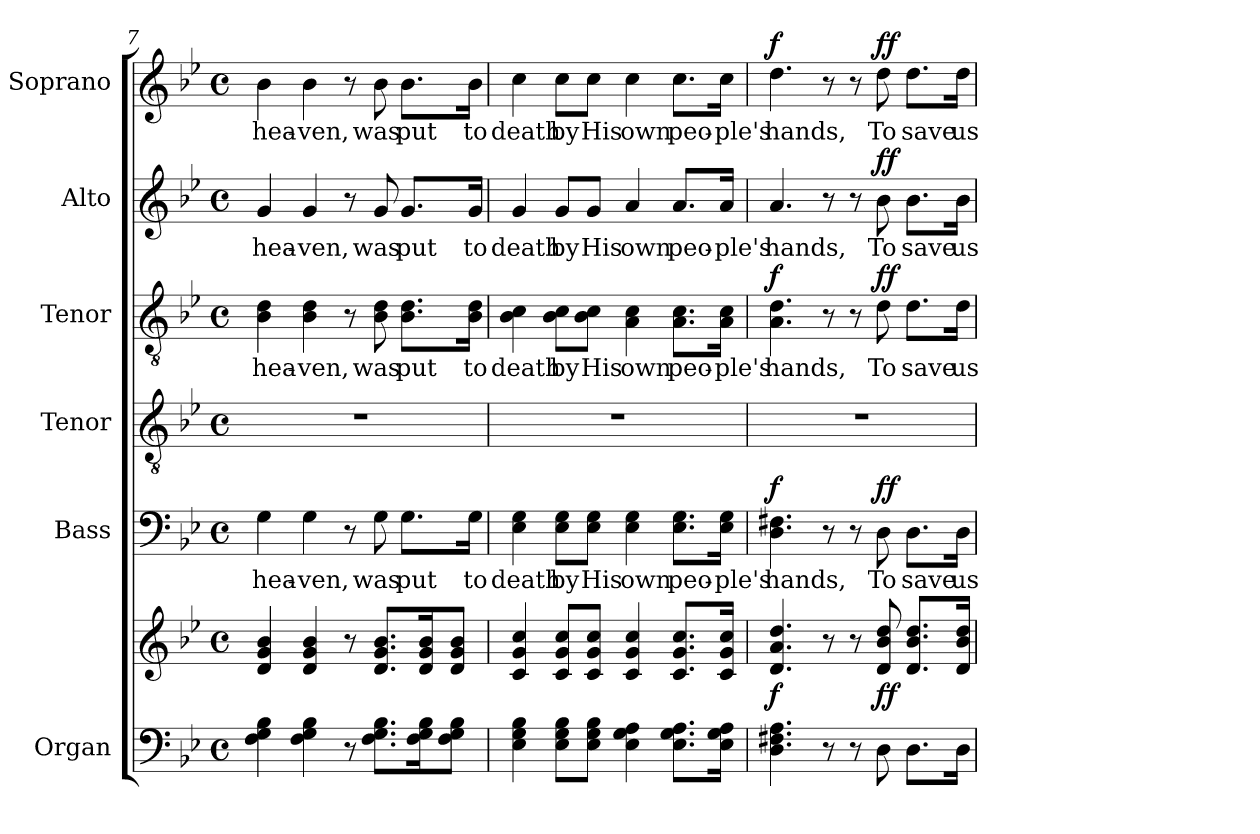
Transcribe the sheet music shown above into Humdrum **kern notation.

**kern	**kern	**dynam	**kern	**text	**dynam	**kern	**kern	**text	**dynam	**kern	**text	**dynam	**kern	**text	**dynam
*part6	*part6	*part6	*part5	*part5	*part5	*part4	*part3	*part3	*part3	*part2	*part2	*part2	*part1	*part1	*part1
*staff7	*staff6	*staff6/7	*staff5	*staff5	*staff5	*staff4	*staff3	*staff3	*staff3	*staff2	*staff2	*staff2	*staff1	*staff1	*staff1
*I"Organ	*	*	*I"Bass	*	*	*I"Tenor	*I"Tenor	*	*	*I"Alto	*	*	*I"Soprano	*	*
*I'Org.	*	*	*I'B.	*	*	*I'T.	*I'T.	*	*	*I'A.	*	*	*I'S.	*	*
*clefF4	*clefG2	*	*clefF4	*	*	*clefGv2	*clefGv2	*	*	*clefG2	*	*	*clefG2	*	*
*	*	*	*	*	*	*ITrd7c12	*ITrd7c12	*	*	*	*	*	*	*	*
*k[b-e-]	*k[b-e-]	*	*k[b-e-]	*	*	*k[b-e-]	*k[b-e-]	*	*	*k[b-e-]	*	*	*k[b-e-]	*	*
*B-:	*B-:	*	*B-:	*	*	*B-:	*B-:	*	*	*B-:	*	*	*B-:	*	*
*M4/4	*M4/4	*	*M4/4	*	*	*M4/4	*M4/4	*	*	*M4/4	*	*	*M4/4	*	*
*met(c)	*met(c)	*	*met(c)	*	*	*met(c)	*met(c)	*	*	*met(c)	*	*	*met(c)	*	*
=7	=7	=7	=7	=7	=7	=7	=7	=7	=7	=7	=7	=7	=7	=7	=7
!	!	!	!	!LO:LY:b:color=#000000	!	!	!	!	!	!	!	!	!	!	!
!	!	!	!	!	!	!	!	!LO:LY:b:color=#000000	!	!	!	!	!	!	!
!	!	!	!	!	!	!	!	!	!	!	!LO:LY:b:color=#000000	!	!	!	!
!	!	!	!	!	!	!	!	!	!	!	!	!	!	!LO:LY:b:color=#000000	!
4Fi\ 4Gi 4B-i	4di/ 4gi 4b-i	.	4Gi\	hea-	.	1r	4BB-i\ 4Di	hea-	.	4gi/	hea-	.	4b-i\	hea-	.
!	!	!	!	!LO:LY:b:color=#000000	!	!	!	!	!	!	!	!	!	!	!
!	!	!	!	!	!	!	!	!LO:LY:b:color=#000000	!	!	!	!	!	!	!
!	!	!	!	!	!	!	!	!	!	!	!LO:LY:b:color=#000000	!	!	!	!
!	!	!	!	!	!	!	!	!	!	!	!	!	!	!LO:LY:b:color=#000000	!
4Fi\ 4Gi 4B-i	4di/ 4gi 4b-i	.	4Gi\	-ven,	.	.	4BB-i\ 4Di	-ven,	.	4gi/	-ven,	.	4b-i\	-ven,	.
8r	8r	.	8r	.	.	.	8r	.	.	8r	.	.	8r	.	.
!	!	!	!	!LO:LY:b:color=#000000	!	!	!	!	!	!	!	!	!	!	!
!	!	!	!	!	!	!	!	!LO:LY:b:color=#000000	!	!	!	!	!	!	!
!	!	!	!	!	!	!	!	!	!	!	!LO:LY:b:color=#000000	!	!	!	!
!	!	!	!	!	!	!	!	!	!	!	!	!	!	!LO:LY:b:color=#000000	!
8.Fi\ 8.Gi 8.B-iL	8.di/ 8.gi 8.b-iL	.	8Gi\	was	.	.	8BB-i\ 8Di	was	.	8gi/	was	.	8b-i\	was	.
!	!	!	!	!LO:LY:b:color=#000000	!	!	!	!	!	!	!	!	!	!	!
!	!	!	!	!	!	!	!	!LO:LY:b:color=#000000	!	!	!	!	!	!	!
!	!	!	!	!	!	!	!	!	!	!	!LO:LY:b:color=#000000	!	!	!	!
!	!	!	!	!	!	!	!	!	!	!	!	!	!	!LO:LY:b:color=#000000	!
.	.	.	8.Gi\L	put	.	.	8.BB-i\ 8.DiL	put	.	8.gi/L	put	.	8.b-i\L	put	.
16Fi\ 16Gi 16B-ik	16di/ 16gi 16b-ik	.	.	.	.	.	.	.	.	.	.	.	.	.	.
8Fi\ 8Gi 8B-iJ	8di/ 8gi 8b-iJ	.	.	.	.	.	.	.	.	.	.	.	.	.	.
!	!	!	!	!LO:LY:b:color=#000000	!	!	!	!	!	!	!	!	!	!	!
!	!	!	!	!	!	!	!	!LO:LY:b:color=#000000	!	!	!	!	!	!	!
!	!	!	!	!	!	!	!	!	!	!	!LO:LY:b:color=#000000	!	!	!	!
!	!	!	!	!	!	!	!	!	!	!	!	!	!	!LO:LY:b:color=#000000	!
.	.	.	16Gi\Jk	to	.	.	16BB-i\ 16DiJk	to	.	16gi/Jk	to	.	16b-i\Jk	to	.
=8	=8	=8	=8	=8	=8	=8	=8	=8	=8	=8	=8	=8	=8	=8	=8
!	!	!	!	!LO:LY:b:color=#000000	!	!	!	!	!	!	!	!	!	!	!
!	!	!	!	!	!	!	!	!LO:LY:b:color=#000000	!	!	!	!	!	!	!
!	!	!	!	!	!	!	!	!	!	!	!LO:LY:b:color=#000000	!	!	!	!
!	!	!	!	!	!	!	!	!	!	!	!	!	!	!LO:LY:b:color=#000000	!
4E-i\ 4Gi 4B-i	4ci/ 4gi 4cci	.	4E-i\ 4Gi	death	.	1r	4BB-i\ 4Ci	death	.	4gi/	death	.	4cci\	death	.
!	!	!	!	!LO:LY:b:color=#000000	!	!	!	!	!	!	!	!	!	!	!
!	!	!	!	!	!	!	!	!LO:LY:b:color=#000000	!	!	!	!	!	!	!
!	!	!	!	!	!	!	!	!	!	!	!LO:LY:b:color=#000000	!	!	!	!
!	!	!	!	!	!	!	!	!	!	!	!	!	!	!LO:LY:b:color=#000000	!
8E-i\ 8Gi 8B-iL	8ci/ 8gi 8cciL	.	8E-i\ 8GiL	by	.	.	8BB-i\ 8CiL	by	.	8gi/L	by	.	8cci\L	by	.
!	!	!	!	!LO:LY:b:color=#000000	!	!	!	!	!	!	!	!	!	!	!
!	!	!	!	!	!	!	!	!LO:LY:b:color=#000000	!	!	!	!	!	!	!
!	!	!	!	!	!	!	!	!	!	!	!LO:LY:b:color=#000000	!	!	!	!
!	!	!	!	!	!	!	!	!	!	!	!	!	!	!LO:LY:b:color=#000000	!
8E-i\ 8Gi 8B-iJ	8ci/ 8gi 8cciJ	.	8E-i\ 8GiJ	His	.	.	8BB-i\ 8CiJ	His	.	8gi/J	His	.	8cci\J	His	.
!	!	!	!	!LO:LY:b:color=#000000	!	!	!	!	!	!	!	!	!	!	!
!	!	!	!	!	!	!	!	!LO:LY:b:color=#000000	!	!	!	!	!	!	!
!	!	!	!	!	!	!	!	!	!	!	!LO:LY:b:color=#000000	!	!	!	!
!	!	!	!	!	!	!	!	!	!	!	!	!	!	!LO:LY:b:color=#000000	!
4E-i\ 4Gi 4Ai	4ci/ 4gi 4cci	.	4E-i\ 4Gi	own	.	.	4AAi\ 4Ci	own	.	4ai/	own	.	4cci\	own	.
!	!	!	!	!LO:LY:b:color=#000000	!	!	!	!	!	!	!	!	!	!	!
!	!	!	!	!	!	!	!	!LO:LY:b:color=#000000	!	!	!	!	!	!	!
!	!	!	!	!	!	!	!	!	!	!	!LO:LY:b:color=#000000	!	!	!	!
!	!	!	!	!	!	!	!	!	!	!	!	!	!	!LO:LY:b:color=#000000	!
8.E-i\ 8.Gi 8.AiL	8.ci/ 8.gi 8.cciL	.	8.E-i\ 8.GiL	peo-	.	.	8.AAi\ 8.CiL	peo-	.	8.ai/L	peo-	.	8.cci\L	peo-	.
!	!	!	!	!LO:LY:b:color=#000000	!	!	!	!	!	!	!	!	!	!	!
!	!	!	!	!	!	!	!	!LO:LY:b:color=#000000	!	!	!	!	!	!	!
!	!	!	!	!	!	!	!	!	!	!	!LO:LY:b:color=#000000	!	!	!	!
!	!	!	!	!	!	!	!	!	!	!	!	!	!	!LO:LY:b:color=#000000	!
16E-i\ 16Gi 16AiJk	16ci/ 16gi 16cciJk	.	16E-i\ 16GiJk	-ple's	.	.	16AAi\ 16CiJk	-ple's	.	16ai/Jk	-ple's	.	16cci\Jk	-ple's	.
!!LO:PB:g=z
=9	=9	=9	=9	=9	=9	=9	=9	=9	=9	=9	=9	=9	=9	=9	=9
!	!	!	!	!LO:LY:b:color=#000000	!	!	!	!	!	!	!	!	!	!	!
!	!	!	!	!	!	!	!	!LO:LY:b:color=#000000	!	!	!	!	!	!	!
!	!	!	!	!	!	!	!	!	!	!	!LO:LY:b:color=#000000	!	!	!	!
!	!	!	!	!	!	!	!	!	!	!	!	!	!	!LO:LY:b:color=#000000	!
4.Di\ 4.F#Xi 4.Ai	4.di/ 4.ai 4.ddi	f	4.Di\ 4.F#Xi	hands,	f	1r	4.AAi\ 4.Di	hands,	f	4.ai/	hands,	.	4.ddi\	hands,	f
8r	8r	.	8r	.	.	.	8r	.	.	8r	.	.	8r	.	.
8r	8r	.	8r	.	.	.	8r	.	.	8r	.	.	8r	.	.
!	!	!	!	!LO:LY:b:color=#000000	!	!	!	!	!	!	!	!	!	!	!
!	!	!	!	!	!	!	!	!LO:LY:b:color=#000000	!	!	!	!	!	!	!
!	!	!	!	!	!	!	!	!	!	!	!LO:LY:b:color=#000000	!	!	!	!
!	!	!	!	!	!	!	!	!	!	!	!	!	!	!LO:LY:b:color=#000000	!
8Di\	8di/ 8b-i 8ddi	ff	8Di\	To	ff	.	8Di\	To	ff	8b-i\	To	ff	8ddi\	To	ff
!	!	!	!	!LO:LY:b:color=#000000	!	!	!	!	!	!	!	!	!	!	!
!	!	!	!	!	!	!	!	!LO:LY:b:color=#000000	!	!	!	!	!	!	!
!	!	!	!	!	!	!	!	!	!	!	!LO:LY:b:color=#000000	!	!	!	!
!	!	!	!	!	!	!	!	!	!	!	!	!	!	!LO:LY:b:color=#000000	!
8.Di\L	8.di/ 8.b-i 8.ddiL	.	8.Di\L	save	.	.	8.Di\L	save	.	8.b-i\L	save	.	8.ddi\L	save	.
!	!	!	!	!LO:LY:b:color=#000000	!	!	!	!	!	!	!	!	!	!	!
!	!	!	!	!	!	!	!	!LO:LY:b:color=#000000	!	!	!	!	!	!	!
!	!	!	!	!	!	!	!	!	!	!	!LO:LY:b:color=#000000	!	!	!	!
!	!	!	!	!	!	!	!	!	!	!	!	!	!	!LO:LY:b:color=#000000	!
16Di\Jk	16di/ 16b-i 16ddiJk	.	16Di\Jk	us	.	.	16Di\Jk	us	.	16b-i\Jk	us	.	16ddi\Jk	us	.
=	=	=	=	=	=	=	=	=	=	=	=	=	=	=	=
*-	*-	*-	*-	*-	*-	*-	*-	*-	*-	*-	*-	*-	*-	*-	*-
